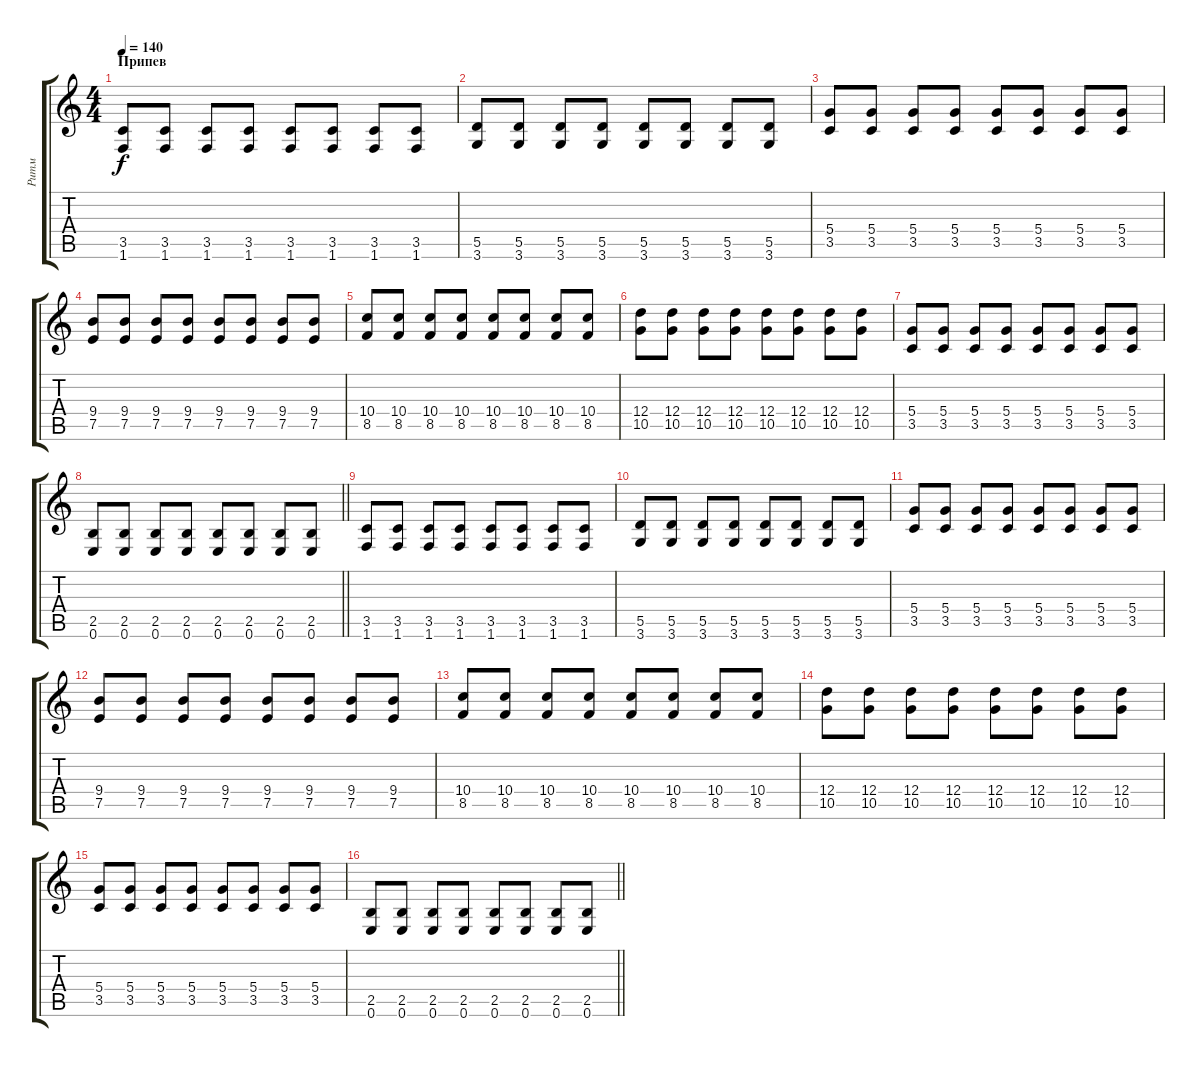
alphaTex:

\track ("Ритм" "Ритм") {instrument distortionguitar}
\staff {score tabs}
\tuning (E4 B3 G3 D3 A2 E2) {hide}
\ts (4 4)
\section ("" "Припев")
\tempo 140
\clef g2
\ks c
(3.5 1.6).8{dy f} (3.5 1.6).8 (3.5 1.6).8 (3.5 1.6).8 (3.5 1.6).8 (3.5 1.6).8 (3.5 1.6).8 (3.5 1.6).8 |
(5.5 3.6).8 (5.5 3.6).8 (5.5 3.6).8 (5.5 3.6).8 (5.5 3.6).8 (5.5 3.6).8 (5.5 3.6).8 (5.5 3.6).8 |
(5.4 3.5).8 (5.4 3.5).8 (5.4 3.5).8 (5.4 3.5).8 (5.4 3.5).8 (5.4 3.5).8 (5.4 3.5).8 (5.4 3.5).8 |
(9.4 7.5).8 (9.4 7.5).8 (9.4 7.5).8 (9.4 7.5).8 (9.4 7.5).8 (9.4 7.5).8 (9.4 7.5).8 (9.4 7.5).8 |
(10.4 8.5).8 (10.4 8.5).8 (10.4 8.5).8 (10.4 8.5).8 (10.4 8.5).8 (10.4 8.5).8 (10.4 8.5).8 (10.4 8.5).8 |
(12.4 10.5).8 (12.4 10.5).8 (12.4 10.5).8 (12.4 10.5).8 (12.4 10.5).8 (12.4 10.5).8 (12.4 10.5).8 (12.4 10.5).8 |
(5.4 3.5).8 (5.4 3.5).8 (5.4 3.5).8 (5.4 3.5).8 (5.4 3.5).8 (5.4 3.5).8 (5.4 3.5).8 (5.4 3.5).8 |
\barLineRight lightlight
(2.5 0.6).8 (2.5 0.6).8 (2.5 0.6).8 (2.5 0.6).8 (2.5 0.6).8 (2.5 0.6).8 (2.5 0.6).8 (2.5 0.6).8 |
(3.5 1.6).8 (3.5 1.6).8 (3.5 1.6).8 (3.5 1.6).8 (3.5 1.6).8 (3.5 1.6).8 (3.5 1.6).8 (3.5 1.6).8 |
(5.5 3.6).8 (5.5 3.6).8 (5.5 3.6).8 (5.5 3.6).8 (5.5 3.6).8 (5.5 3.6).8 (5.5 3.6).8 (5.5 3.6).8 |
(5.4 3.5).8 (5.4 3.5).8 (5.4 3.5).8 (5.4 3.5).8 (5.4 3.5).8 (5.4 3.5).8 (5.4 3.5).8 (5.4 3.5).8 |
(9.4 7.5).8 (9.4 7.5).8 (9.4 7.5).8 (9.4 7.5).8 (9.4 7.5).8 (9.4 7.5).8 (9.4 7.5).8 (9.4 7.5).8 |
(10.4 8.5).8 (10.4 8.5).8 (10.4 8.5).8 (10.4 8.5).8 (10.4 8.5).8 (10.4 8.5).8 (10.4 8.5).8 (10.4 8.5).8 |
(12.4 10.5).8 (12.4 10.5).8 (12.4 10.5).8 (12.4 10.5).8 (12.4 10.5).8 (12.4 10.5).8 (12.4 10.5).8 (12.4 10.5).8 |
(5.4 3.5).8 (5.4 3.5).8 (5.4 3.5).8 (5.4 3.5).8 (5.4 3.5).8 (5.4 3.5).8 (5.4 3.5).8 (5.4 3.5).8 |
\barLineRight lightlight
(2.5 0.6).8 (2.5 0.6).8 (2.5 0.6).8 (2.5 0.6).8 (2.5 0.6).8 (2.5 0.6).8 (2.5 0.6).8 (2.5 0.6).8
